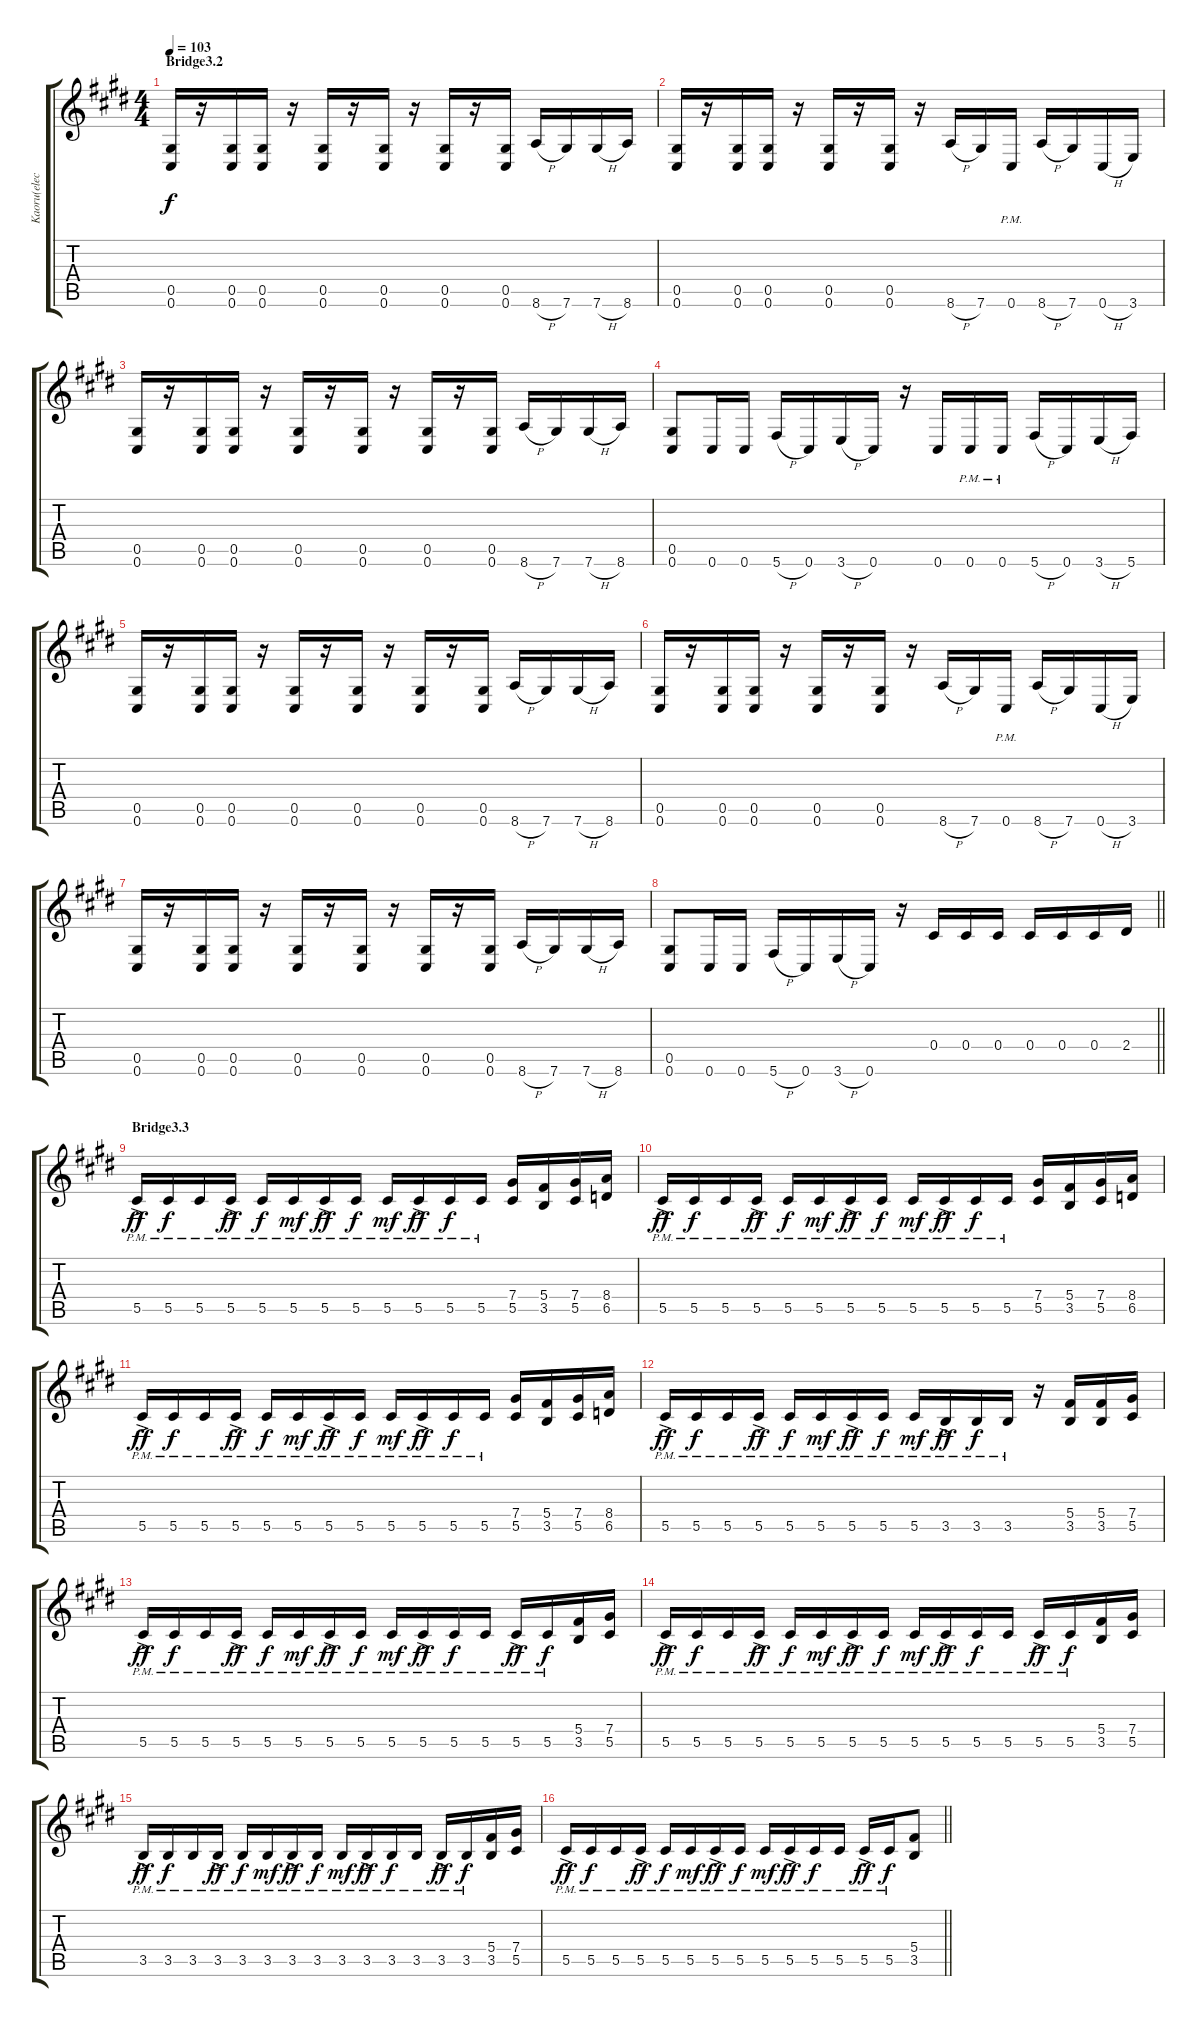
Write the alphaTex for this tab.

\track ("Kaoru(elec)" "Kaoru(elec") {instrument distortionguitar}
\staff {score tabs}
\tuning (Eb4 Bb3 Gb3 Db3 Ab2 Db2) {hide}
\ts (4 4)
\section ("" "Bridge3.2")
\tempo 103
\clef g2
\ks c#minor
(0.5 0.6).16{dy f} r.16 (0.5 0.6).16 (0.5 0.6).16 r.16 (0.5 0.6).16 r.16 (0.5 0.6).16 r.16 (0.5 0.6).16 r.16 (0.5 0.6).16 8.6{h}.16 7.6.16 7.6{h}.16 8.6.16 |
(0.5 0.6).16 r.16 (0.5 0.6).16 (0.5 0.6).16 r.16 (0.5 0.6).16 r.16 (0.5 0.6).16 r.16 8.6{h}.16 7.6.16 0.6{pm}.16 8.6{h}.16 7.6.16 0.6{h}.16 3.6.16 |
(0.5 0.6).16 r.16 (0.5 0.6).16 (0.5 0.6).16 r.16 (0.5 0.6).16 r.16 (0.5 0.6).16 r.16 (0.5 0.6).16 r.16 (0.5 0.6).16 8.6{h}.16 7.6.16 7.6{h}.16 8.6.16 |
(0.5 0.6).8 0.6.16 0.6.16 5.6{h}.16 0.6.16 3.6{h}.16 0.6.16 r.16 0.6.16 0.6{pm}.16 0.6{pm}.16 5.6{h}.16 0.6.16 3.6{h}.16 5.6.16 |
(0.5 0.6).16 r.16 (0.5 0.6).16 (0.5 0.6).16 r.16 (0.5 0.6).16 r.16 (0.5 0.6).16 r.16 (0.5 0.6).16 r.16 (0.5 0.6).16 8.6{h}.16 7.6.16 7.6{h}.16 8.6.16 |
(0.5 0.6).16 r.16 (0.5 0.6).16 (0.5 0.6).16 r.16 (0.5 0.6).16 r.16 (0.5 0.6).16 r.16 8.6{h}.16 7.6.16 0.6{pm}.16 8.6{h}.16 7.6.16 0.6{h}.16 3.6.16 |
(0.5 0.6).16 r.16 (0.5 0.6).16 (0.5 0.6).16 r.16 (0.5 0.6).16 r.16 (0.5 0.6).16 r.16 (0.5 0.6).16 r.16 (0.5 0.6).16 8.6{h}.16 7.6.16 7.6{h}.16 8.6.16 |
\barLineRight lightlight
(0.5 0.6).8 0.6.16 0.6.16 5.6{h}.16 0.6.16 3.6{h}.16 0.6.16 r.16 0.4.16 0.4.16 0.4.16 0.4.16 0.4.16 0.4.16 2.4.16 |
\section ("" "Bridge3.3")
5.5{ac pm}.16{dy ff} 5.5{pm}.16{dy f} 5.5{pm}.16 5.5{ac pm}.16{dy ff} 5.5{pm}.16{dy f} 5.5{pm}.16{dy mf} 5.5{ac pm}.16{dy ff} 5.5{pm}.16{dy f} 5.5{pm}.16{dy mf} 5.5{ac pm}.16{dy ff} 5.5{pm}.16{dy f} 5.5{pm}.16 (7.4 5.5).16 (5.4 3.5).16 (7.4 5.5).16 (8.4 6.5).16 |
5.5{ac pm}.16{dy ff} 5.5{pm}.16{dy f} 5.5{pm}.16 5.5{ac pm}.16{dy ff} 5.5{pm}.16{dy f} 5.5{pm}.16{dy mf} 5.5{ac pm}.16{dy ff} 5.5{pm}.16{dy f} 5.5{pm}.16{dy mf} 5.5{ac pm}.16{dy ff} 5.5{pm}.16{dy f} 5.5{pm}.16 (7.4 5.5).16 (5.4 3.5).16 (7.4 5.5).16 (8.4 6.5).16 |
5.5{ac pm}.16{dy ff} 5.5{pm}.16{dy f} 5.5{pm}.16 5.5{ac pm}.16{dy ff} 5.5{pm}.16{dy f} 5.5{pm}.16{dy mf} 5.5{ac pm}.16{dy ff} 5.5{pm}.16{dy f} 5.5{pm}.16{dy mf} 5.5{ac pm}.16{dy ff} 5.5{pm}.16{dy f} 5.5{pm}.16 (7.4 5.5).16 (5.4 3.5).16 (7.4 5.5).16 (8.4 6.5).16 |
5.5{ac pm}.16{dy ff} 5.5{pm}.16{dy f} 5.5{pm}.16 5.5{ac pm}.16{dy ff} 5.5{pm}.16{dy f} 5.5{pm}.16{dy mf} 5.5{ac pm}.16{dy ff} 5.5{pm}.16{dy f} 5.5{pm}.16{dy mf} 3.5{ac pm}.16{dy ff} 3.5{pm}.16{dy f} 3.5{pm}.16 r.16 (5.4 3.5).16 (5.4 3.5).16 (7.4 5.5).16 |
5.5{ac pm}.16{dy ff} 5.5{pm}.16{dy f} 5.5{pm}.16 5.5{ac pm}.16{dy ff} 5.5{pm}.16{dy f} 5.5{pm}.16{dy mf} 5.5{ac pm}.16{dy ff} 5.5{pm}.16{dy f} 5.5{pm}.16{dy mf} 5.5{ac pm}.16{dy ff} 5.5{pm}.16{dy f} 5.5{pm}.16 5.5{ac pm}.16{dy ff} 5.5{pm}.16{dy f} (5.4 3.5).16 (7.4 5.5).16 |
5.5{ac pm}.16{dy ff} 5.5{pm}.16{dy f} 5.5{pm}.16 5.5{ac pm}.16{dy ff} 5.5{pm}.16{dy f} 5.5{pm}.16{dy mf} 5.5{ac pm}.16{dy ff} 5.5{pm}.16{dy f} 5.5{pm}.16{dy mf} 5.5{ac pm}.16{dy ff} 5.5{pm}.16{dy f} 5.5{pm}.16 5.5{ac pm}.16{dy ff} 5.5{pm}.16{dy f} (5.4 3.5).16 (7.4 5.5).16 |
3.5{ac pm}.16{dy ff} 3.5{pm}.16{dy f} 3.5{pm}.16 3.5{ac pm}.16{dy ff} 3.5{pm}.16{dy f} 3.5{pm}.16{dy mf} 3.5{ac pm}.16{dy ff} 3.5{pm}.16{dy f} 3.5{pm}.16{dy mf} 3.5{ac pm}.16{dy ff} 3.5{pm}.16{dy f} 3.5{pm}.16 3.5{ac pm}.16{dy ff} 3.5{pm}.16{dy f} (5.4 3.5).16 (7.4 5.5).16 |
\barLineRight lightlight
5.5{ac pm}.16{dy ff} 5.5{pm}.16{dy f} 5.5{pm}.16 5.5{ac pm}.16{dy ff} 5.5{pm}.16{dy f} 5.5{pm}.16{dy mf} 5.5{ac pm}.16{dy ff} 5.5{pm}.16{dy f} 5.5{pm}.16{dy mf} 5.5{ac pm}.16{dy ff} 5.5{pm}.16{dy f} 5.5{pm}.16 5.5{ac pm}.16{dy ff} 5.5{pm}.16{dy f} (5.4 3.5).8
